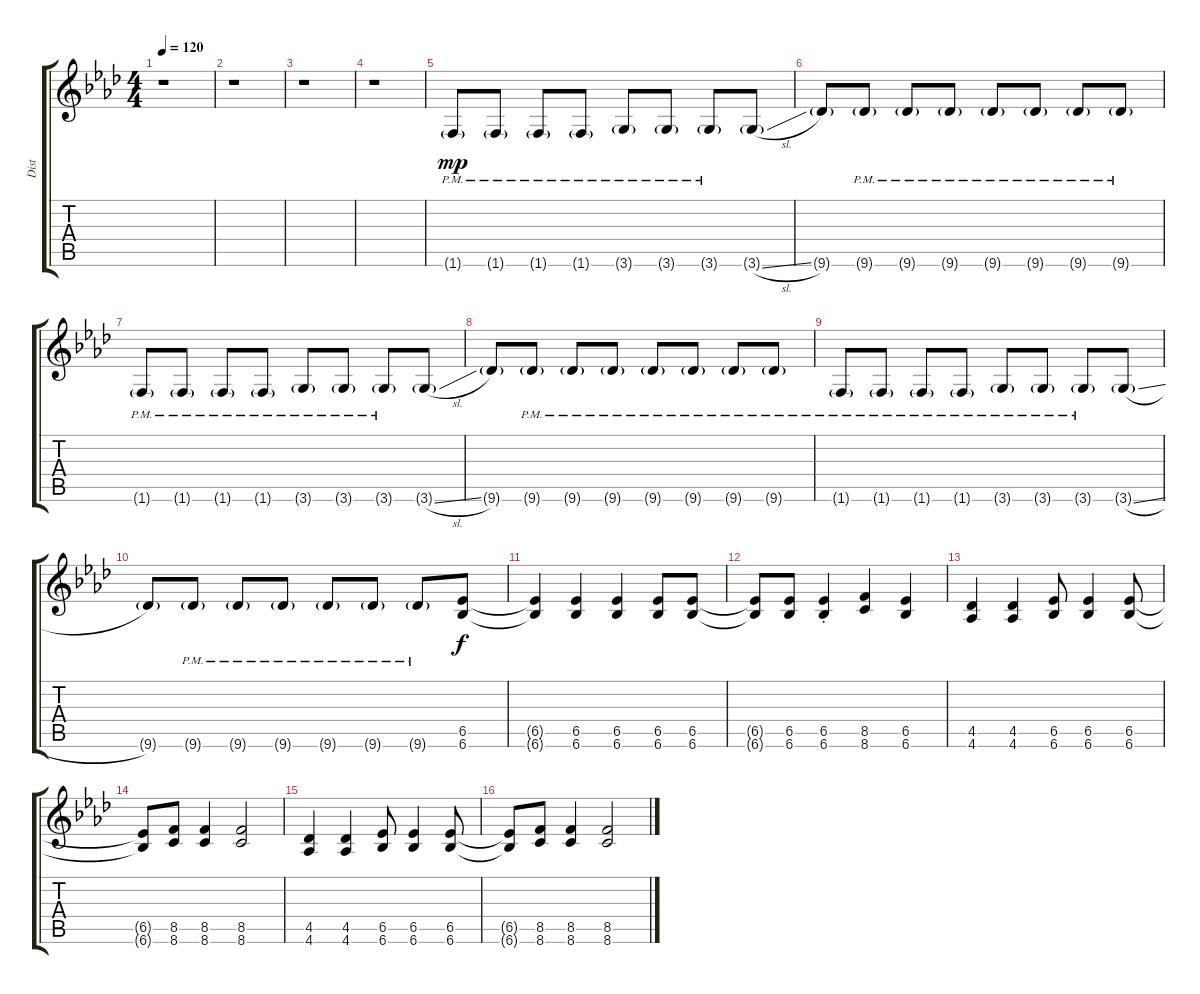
\track ("Dist" "Dist") {instrument distortionguitar}
\staff {score tabs}
\tuning (E4 B3 G3 D3 A2 E2) {hide}
\ts (4 4)
\tempo 120
\clef g2
\ks ab
r.1{dy f} |
r.1 |
r.1 |
r.1 |
1.6{g pm}.8{dy mp} 1.6{g pm}.8 1.6{g pm}.8 1.6{g pm}.8 3.6{g pm}.8 3.6{g pm}.8 3.6{g pm}.8 3.6{sl g}.8 |
9.6{g}.8 9.6{g pm}.8 9.6{g pm}.8 9.6{g pm}.8 9.6{g pm}.8 9.6{g pm}.8 9.6{g pm}.8 9.6{g pm}.8 |
1.6{g pm}.8 1.6{g pm}.8 1.6{g pm}.8 1.6{g pm}.8 3.6{g pm}.8 3.6{g pm}.8 3.6{g pm}.8 3.6{sl g}.8 |
9.6{g}.8 9.6{g pm}.8 9.6{g pm}.8 9.6{g pm}.8 9.6{g pm}.8 9.6{g pm}.8 9.6{g pm}.8 9.6{g pm}.8 |
1.6{g pm}.8 1.6{g pm}.8 1.6{g pm}.8 1.6{g pm}.8 3.6{g pm}.8 3.6{g pm}.8 3.6{g pm}.8 3.6{sl g}.8 |
9.6{g}.8 9.6{g pm}.8 9.6{g pm}.8 9.6{g pm}.8 9.6{g pm}.8 9.6{g pm}.8 9.6{g pm}.8 (6.5 6.6).8{dy f} |
(6.5{t} 6.6{t}).4 (6.5 6.6).4 (6.5 6.6).4 (6.5 6.6).8 (6.5 6.6).8 |
(6.5{t} 6.6{t}).8 (6.5 6.6).8 (6.5{st} 6.6{st}).4 (8.5 8.6).4 (6.5 6.6).4 |
(4.5 4.6).4 (4.5 4.6).4 (6.5 6.6).8 (6.5 6.6).4 (6.5 6.6).8 |
(6.5{t} 6.6{t}).8 (8.5 8.6).8 (8.5 8.6).4 (8.5 8.6).2 |
(4.5 4.6).4 (4.5 4.6).4 (6.5 6.6).8 (6.5 6.6).4 (6.5 6.6).8 |
(6.5{t} 6.6{t}).8 (8.5 8.6).8 (8.5 8.6).4 (8.5 8.6).2
